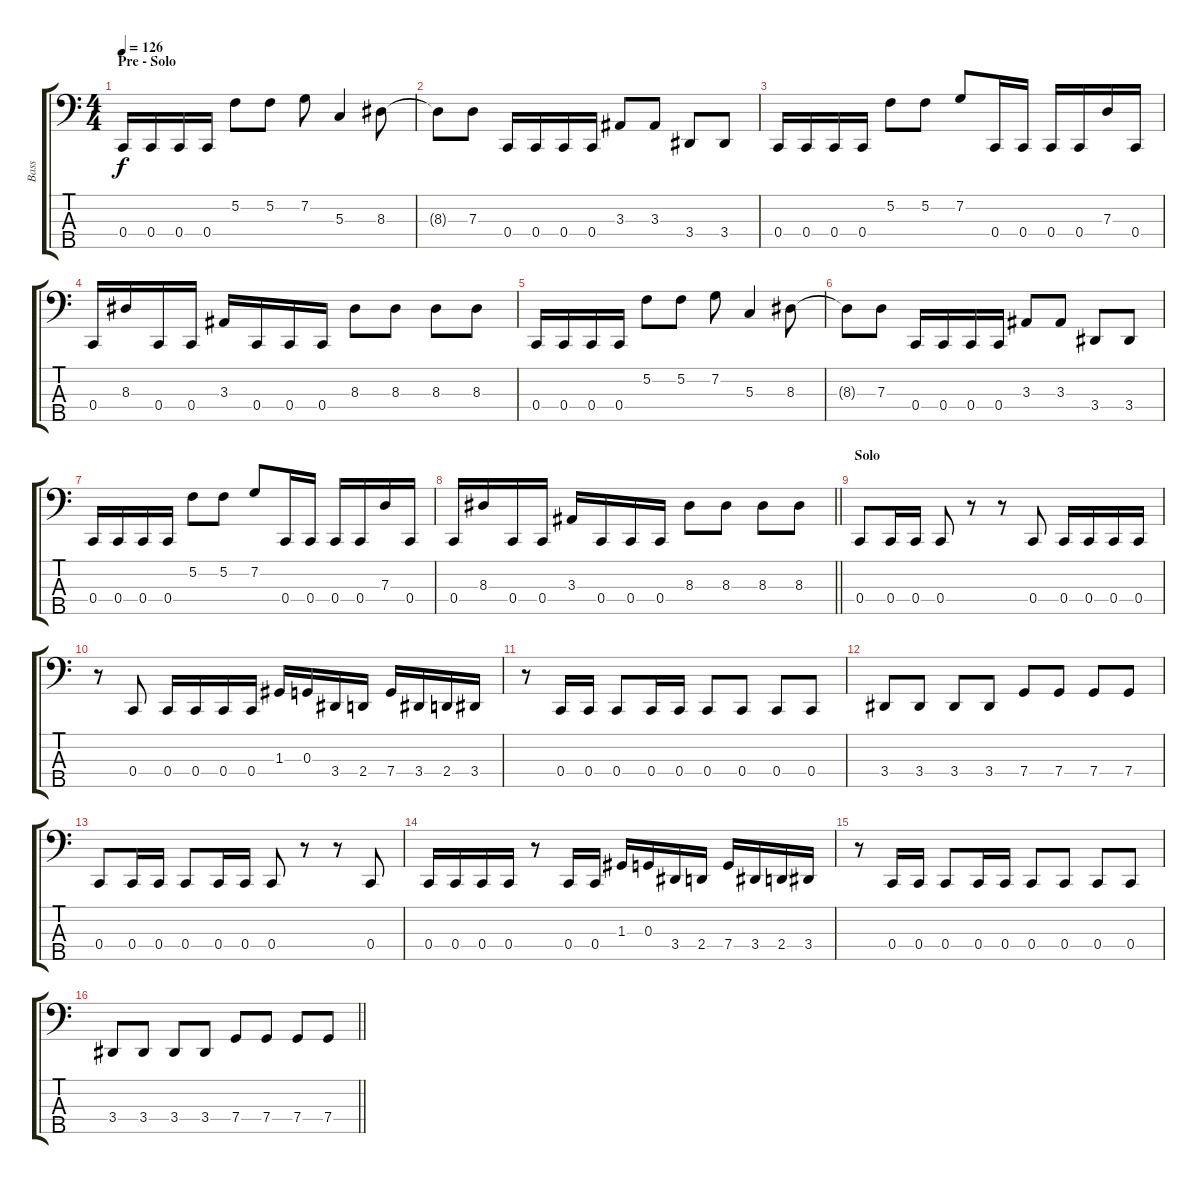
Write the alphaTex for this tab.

\track ("Bass" "Bass") {instrument electricbasspick}
\staff {score tabs}
\tuning (F2 C2 G1 C1 A0) {hide}
\ts (4 4)
\section ("" "Pre - Solo")
\tempo 126
\clef f4
\ks c
0.4.16{dy f} 0.4.16 0.4.16 0.4.16 5.2.8 5.2.8 7.2.8 5.3.4 8.3.8 |
8.3{t}.8 7.3.8 0.4.16 0.4.16 0.4.16 0.4.16 3.3.8 3.3.8 3.4.8 3.4.8 |
0.4.16 0.4.16 0.4.16 0.4.16 5.2.8 5.2.8 7.2.8 0.4.16 0.4.16 0.4.16 0.4.16 7.3.16 0.4.16 |
0.4.16 8.3.16 0.4.16 0.4.16 3.3.16 0.4.16 0.4.16 0.4.16 8.3.8 8.3.8 8.3.8 8.3.8 |
0.4.16 0.4.16 0.4.16 0.4.16 5.2.8 5.2.8 7.2.8 5.3.4 8.3.8 |
8.3{t}.8 7.3.8 0.4.16 0.4.16 0.4.16 0.4.16 3.3.8 3.3.8 3.4.8 3.4.8 |
0.4.16 0.4.16 0.4.16 0.4.16 5.2.8 5.2.8 7.2.8 0.4.16 0.4.16 0.4.16 0.4.16 7.3.16 0.4.16 |
\barLineRight lightlight
0.4.16 8.3.16 0.4.16 0.4.16 3.3.16 0.4.16 0.4.16 0.4.16 8.3.8 8.3.8 8.3.8 8.3.8 |
\section ("" "Solo")
0.4.8 0.4.16 0.4.16 0.4.8 r.8 r.8 0.4.8 0.4.16 0.4.16 0.4.16 0.4.16 |
r.8 0.4.8 0.4.16 0.4.16 0.4.16 0.4.16 1.3.16 0.3.16 3.4.16 2.4.16 7.4.16 3.4.16 2.4.16 3.4.16 |
r.8 0.4.16 0.4.16 0.4.8 0.4.16 0.4.16 0.4.8 0.4.8 0.4.8 0.4.8 |
3.4.8 3.4.8 3.4.8 3.4.8 7.4.8 7.4.8 7.4.8 7.4.8 |
0.4.8 0.4.16 0.4.16 0.4.8 0.4.16 0.4.16 0.4.8 r.8 r.8 0.4.8 |
0.4.16 0.4.16 0.4.16 0.4.16 r.8 0.4.16 0.4.16 1.3.16 0.3.16 3.4.16 2.4.16 7.4.16 3.4.16 2.4.16 3.4.16 |
r.8 0.4.16 0.4.16 0.4.8 0.4.16 0.4.16 0.4.8 0.4.8 0.4.8 0.4.8 |
\barLineRight lightlight
3.4.8 3.4.8 3.4.8 3.4.8 7.4.8 7.4.8 7.4.8 7.4.8
